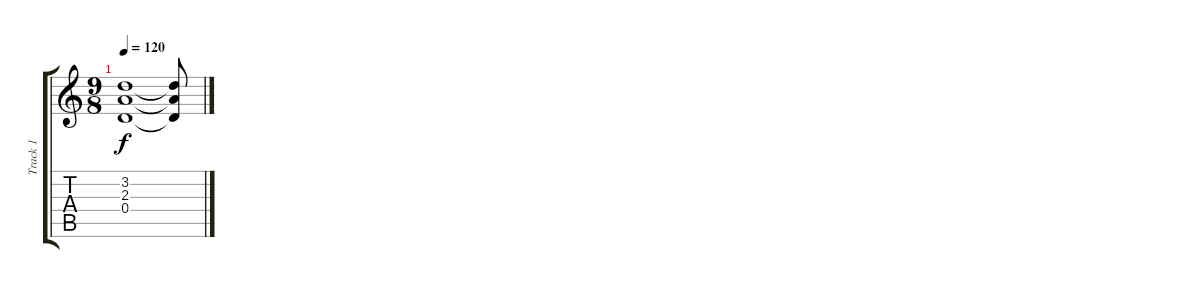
\track ("Track 1" "Track 1") {instrument acousticguitarsteel}
\staff {score tabs}
\tuning (E4 B3 G3 D3 A2 E2) {hide}
\ts (9 8)
\tempo 120
\clef g2
\ks c
(3.2{t} 2.3{t} 0.4{t}).1{dy f} (3.2{t} 2.3{t} 0.4{t}).8
